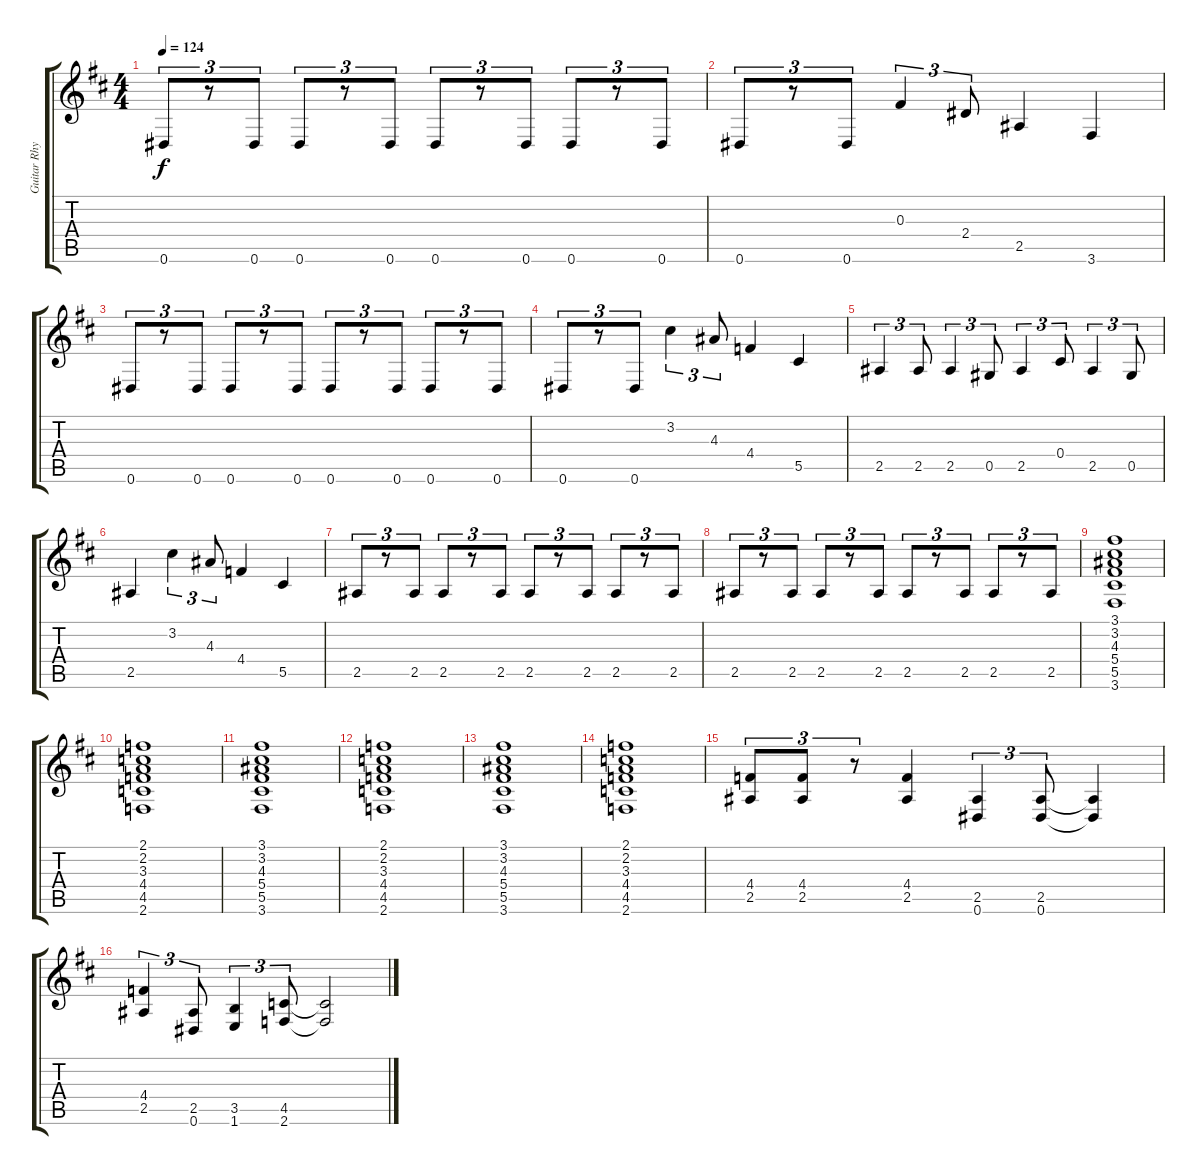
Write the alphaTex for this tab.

\track ("Guitar Rhythm" "Guitar Rhy") {instrument distortionguitar}
\staff {score tabs}
\tuning (Eb4 Bb3 Gb3 Db3 Ab2 Eb2) {hide}
\ts (4 4)
\tempo 124
\clef g2
\ks d
0.6.8{tu (3 2) dy f} r.8{tu (3 2)} 0.6.8{tu (3 2)} 0.6.8{tu (3 2)} r.8{tu (3 2)} 0.6.8{tu (3 2)} 0.6.8{tu (3 2)} r.8{tu (3 2)} 0.6.8{tu (3 2)} 0.6.8{tu (3 2)} r.8{tu (3 2)} 0.6.8{tu (3 2)} |
0.6.8{tu (3 2)} r.8{tu (3 2)} 0.6.8{tu (3 2)} 0.3.4{tu (3 2)} 2.4.8{tu (3 2)} 2.5.4 3.6.4 |
0.6.8{tu (3 2)} r.8{tu (3 2)} 0.6.8{tu (3 2)} 0.6.8{tu (3 2)} r.8{tu (3 2)} 0.6.8{tu (3 2)} 0.6.8{tu (3 2)} r.8{tu (3 2)} 0.6.8{tu (3 2)} 0.6.8{tu (3 2)} r.8{tu (3 2)} 0.6.8{tu (3 2)} |
0.6.8{tu (3 2)} r.8{tu (3 2)} 0.6.8{tu (3 2)} 3.2.4{tu (3 2)} 4.3.8{tu (3 2)} 4.4.4 5.5.4 |
2.5.4{tu (3 2)} 2.5.8{tu (3 2)} 2.5.4{tu (3 2)} 0.5.8{tu (3 2)} 2.5.4{tu (3 2)} 0.4.8{tu (3 2)} 2.5.4{tu (3 2)} 0.5.8{tu (3 2)} |
2.5.4 3.2.4{tu (3 2)} 4.3.8{tu (3 2)} 4.4.4 5.5.4 |
2.5.8{tu (3 2)} r.8{tu (3 2)} 2.5.8{tu (3 2)} 2.5.8{tu (3 2)} r.8{tu (3 2)} 2.5.8{tu (3 2)} 2.5.8{tu (3 2)} r.8{tu (3 2)} 2.5.8{tu (3 2)} 2.5.8{tu (3 2)} r.8{tu (3 2)} 2.5.8{tu (3 2)} |
2.5.8{tu (3 2)} r.8{tu (3 2)} 2.5.8{tu (3 2)} 2.5.8{tu (3 2)} r.8{tu (3 2)} 2.5.8{tu (3 2)} 2.5.8{tu (3 2)} r.8{tu (3 2)} 2.5.8{tu (3 2)} 2.5.8{tu (3 2)} r.8{tu (3 2)} 2.5.8{tu (3 2)} |
(3.1 3.2 4.3 5.4 5.5 3.6).1 |
(2.1 2.2 3.3 4.4 4.5 2.6).1 |
(3.1 3.2 4.3 5.4 5.5 3.6).1 |
(2.1 2.2 3.3 4.4 4.5 2.6).1 |
(3.1 3.2 4.3 5.4 5.5 3.6).1 |
(2.1 2.2 3.3 4.4 4.5 2.6).1 |
(4.4 2.5).8{tu (3 2)} (4.4 2.5).8{tu (3 2)} r.8{tu (3 2)} (4.4 2.5).4 (2.5 0.6).4{tu (3 2)} (2.5 0.6).8{tu (3 2)} (2.5{t} 0.6{t}).4 |
(4.4 2.5).4{tu (3 2)} (2.5 0.6).8{tu (3 2)} (3.5 1.6).4{tu (3 2)} (4.5 2.6).8{tu (3 2)} (4.5{t} 2.6{t}).2
